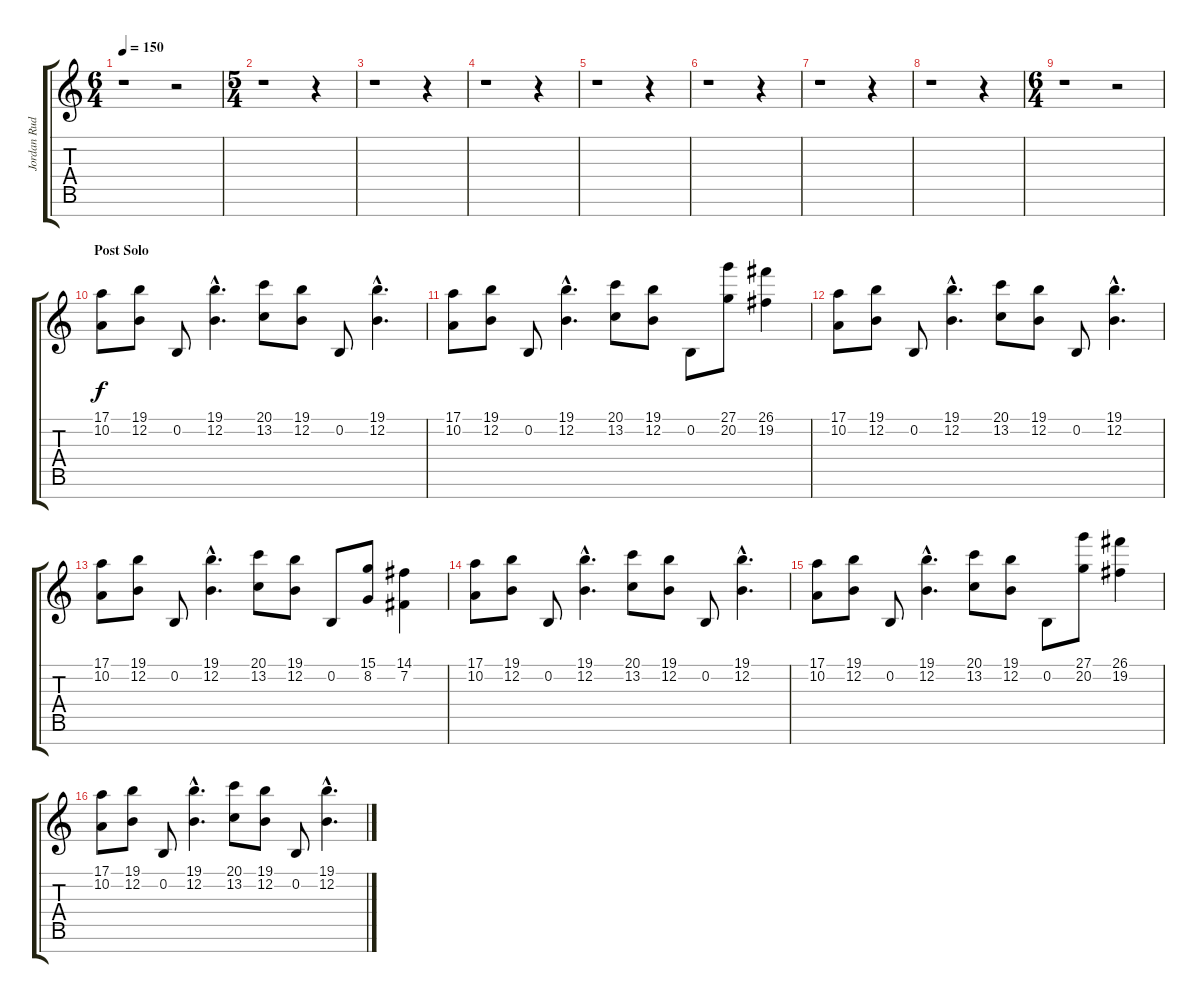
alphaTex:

\track ("Jordan Rudess" "Jordan Rud") {instrument synthstrings1}
\staff {score tabs}
\tuning (E4 B3 G3 D3 A2 E2 B1) {hide}
\ts (6 4)
\tempo 150
\clef g2
\ks c
r.1{dy f} r.2 |
\ts (5 4)
r.1 r.4 |
r.1 r.4 |
r.1 r.4 |
r.1 r.4 |
r.1 r.4 |
r.1 r.4 |
r.1 r.4 |
\ts (6 4)
r.1 r.2 |
\section ("" "Post Solo")
(17.1 10.2).8{volume 8 instrument synthstrings1} (19.1 12.2).8 0.2.8 (19.1{hac} 12.2{hac}).4{d} (20.1 13.2).8 (19.1 12.2).8 0.2.8 (19.1{hac} 12.2{hac}).4{d} |
(17.1 10.2).8 (19.1 12.2).8 0.2.8 (19.1{hac} 12.2{hac}).4{d} (20.1 13.2).8 (19.1 12.2).8 0.2.8 (27.1 20.2).8 (26.1 19.2).4 |
(17.1 10.2).8 (19.1 12.2).8 0.2.8 (19.1{hac} 12.2{hac}).4{d} (20.1 13.2).8 (19.1 12.2).8 0.2.8 (19.1{hac} 12.2{hac}).4{d} |
(17.1 10.2).8 (19.1 12.2).8 0.2.8 (19.1{hac} 12.2{hac}).4{d} (20.1 13.2).8 (19.1 12.2).8 0.2.8 (15.1 8.2).8 (14.1 7.2).4 |
(17.1 10.2).8{volume 8 instrument synthstrings1} (19.1 12.2).8 0.2.8 (19.1{hac} 12.2{hac}).4{d} (20.1 13.2).8 (19.1 12.2).8 0.2.8 (19.1{hac} 12.2{hac}).4{d} |
(17.1 10.2).8 (19.1 12.2).8 0.2.8 (19.1{hac} 12.2{hac}).4{d} (20.1 13.2).8 (19.1 12.2).8 0.2.8 (27.1 20.2).8 (26.1 19.2).4 |
(17.1 10.2).8 (19.1 12.2).8 0.2.8 (19.1{hac} 12.2{hac}).4{d} (20.1 13.2).8 (19.1 12.2).8 0.2.8 (19.1{hac} 12.2{hac}).4{d}
